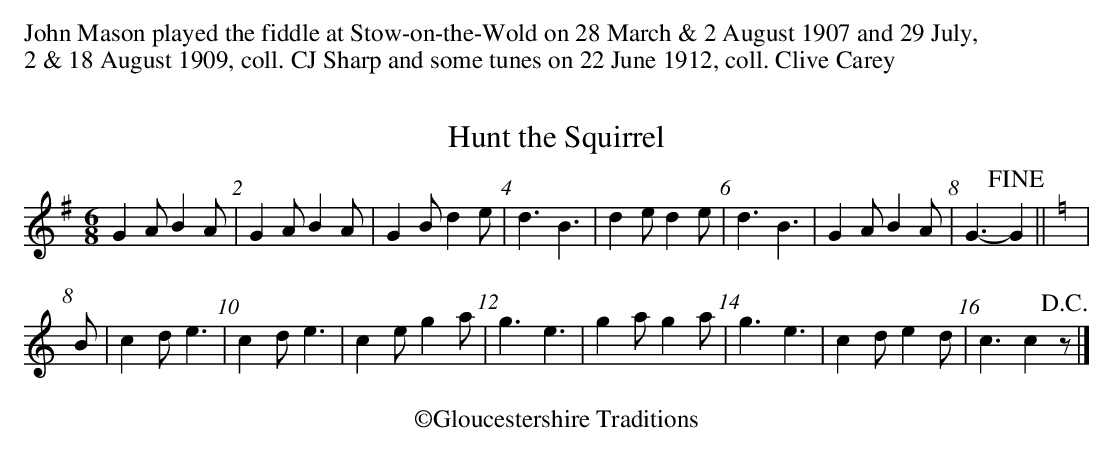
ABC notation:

X:1
T:Hunt the Squirrel
U:N=!fine!
U:R=!D.C.!
M:6/8
L:1/8
K:G
G2 A B2 A | G2 A B2 A | G2 B d2 e | d3 B3 | d2 e d2 e | d3 B3 | G2 A B2 A | G3-NG2 || [K:C] |
B | c2 d e3 | c2 d e3 | c2 e g2 a | g3 e3 | g2 a g2 a | g3 e3 | c2 d e2 d | c3 c2Rz |]
